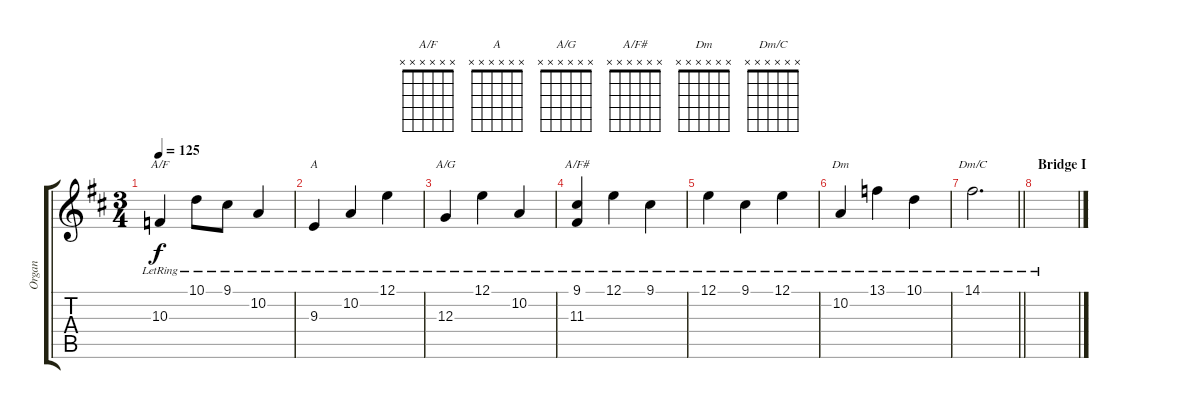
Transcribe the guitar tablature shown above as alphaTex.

\track ("Organ" "Organ") {instrument lead5charang}
\staff {score tabs}
\tuning (E4 B3 G3 D3 A2 E2) {hide}
\chord ("A/F" x x x x x x)
\chord ("A" x x x x x x)
\chord ("A/G" x x x x x x)
\chord ("A/F#" x x x x x x)
\chord ("Dm" x x x x x x)
\chord ("Dm/C" x x x x x x)
\ts (3 4)
\tempo 125
\clef g2
\ks d
10.3{lr}.4{ch "A/F" dy f} 10.1{lr}.8 9.1{lr}.8 10.2{lr}.4 |
9.3{lr}.4{ch "A"} 10.2{lr}.4 12.1{lr}.4 |
12.3{lr}.4{ch "A/G"} 12.1{lr}.4 10.2{lr}.4 |
(9.1{lr} 11.3{lr}).4{ch "A/F#"} 12.1{lr}.4 9.1{lr}.4 |
12.1{lr}.4 9.1{lr}.4 12.1{lr}.4 |
10.2{lr}.4{ch "Dm"} 13.1{lr}.4 10.1{lr}.4 |
\barLineRight lightlight
14.1{lr}.2{d ch "Dm/C"} |
\section ("" "Bridge I")
